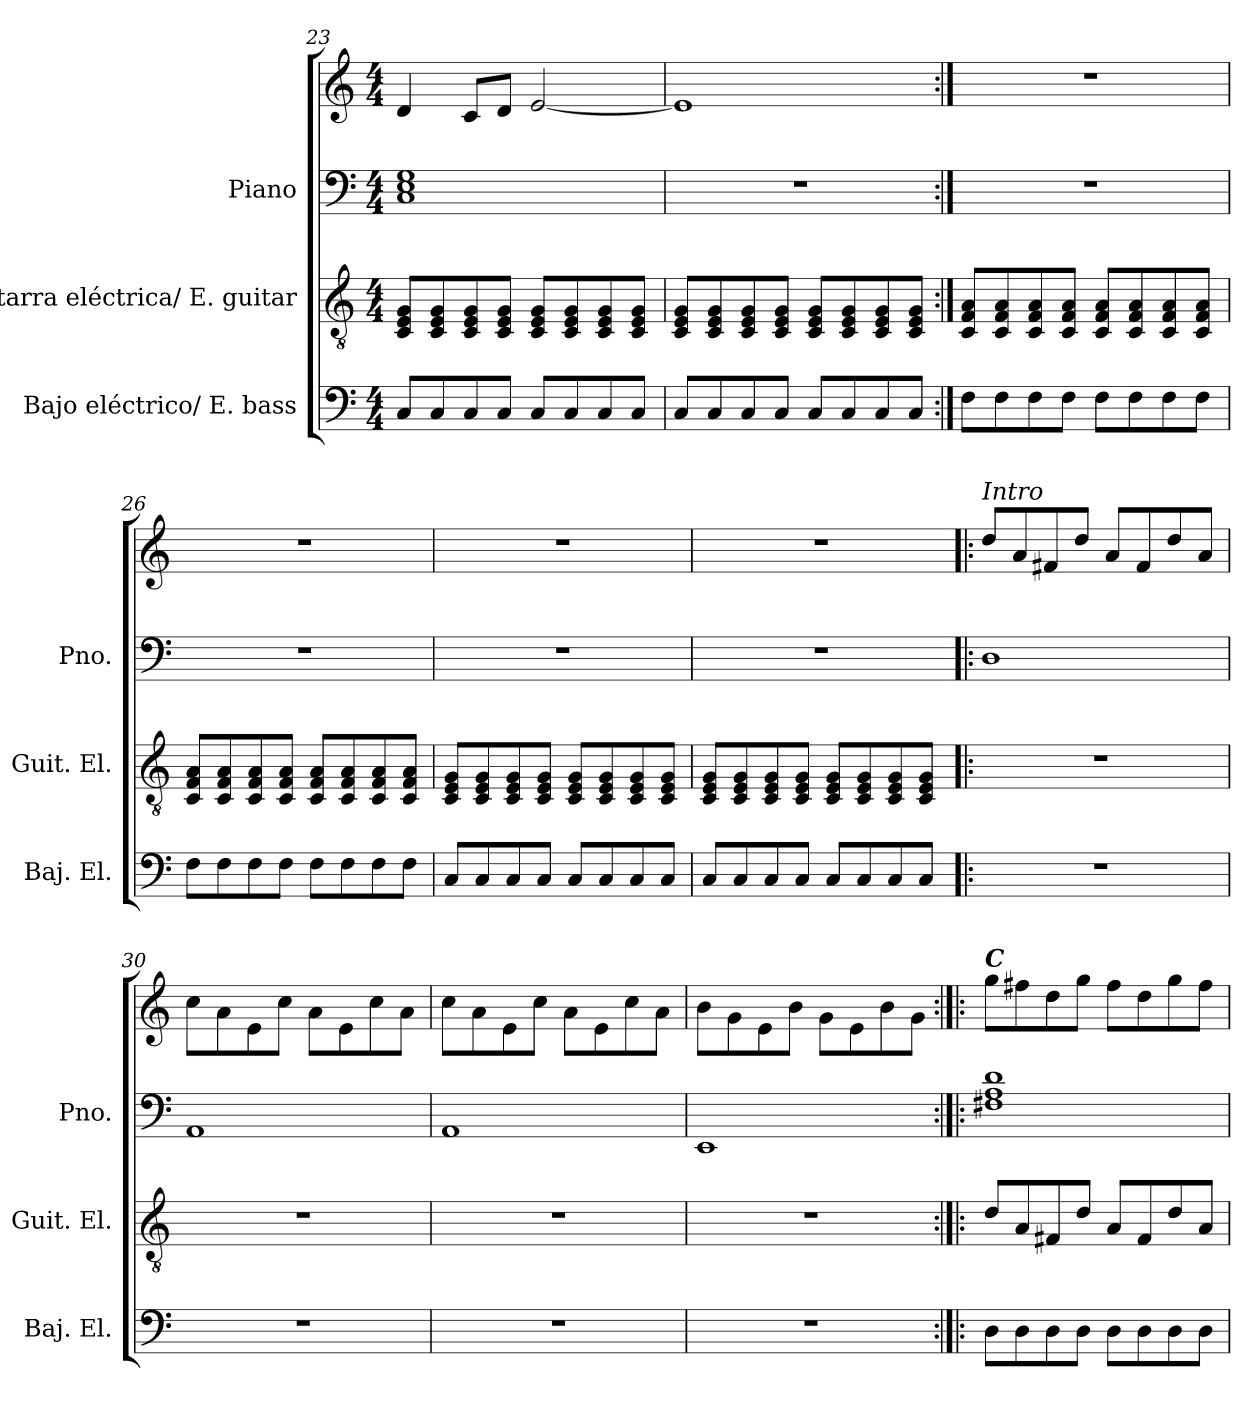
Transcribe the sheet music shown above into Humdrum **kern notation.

**kern	**kern	**kern	**kern
*part3	*part2	*part1	*part1
*staff4	*staff3	*staff2	*staff1
*I"Bajo eléctrico/ E. bass	*I"Guitarra eléctrica/ E. guitar	*I"Piano	*
*I'Baj. El.	*I'Guit. El.	*I'Pno.	*
*clefF4	*clefGv2	*clefF4	*clefG2
*ITrd7c12	*	*	*
*k[]	*k[]	*k[]	*k[]
*M4/4	*M4/4	*M4/4	*M4/4
=23	=23	=23	=23
8CC/L	8C/ 8E/ 8G/L	1C 1E 1G	4d/
8CC/	8C/ 8E/ 8G/	.	.
8CC/	8C/ 8E/ 8G/	.	8c/L
8CC/J	8C/ 8E/ 8G/J	.	8d/J
8CC/L	8C/ 8E/ 8G/L	.	[2e/
8CC/	8C/ 8E/ 8G/	.	.
8CC/	8C/ 8E/ 8G/	.	.
8CC/J	8C/ 8E/ 8G/J	.	.
=24	=24	=24	=24
8CC/L	8C/ 8E/ 8G/L	1r	1e]
8CC/	8C/ 8E/ 8G/	.	.
8CC/	8C/ 8E/ 8G/	.	.
8CC/J	8C/ 8E/ 8G/J	.	.
8CC/L	8C/ 8E/ 8G/L	.	.
8CC/	8C/ 8E/ 8G/	.	.
8CC/	8C/ 8E/ 8G/	.	.
8CC/J	8C/ 8E/ 8G/J	.	.
!!LO:LB:g=z
=25:|!	=25:|!	=25:|!	=25:|!
8FF\L	8C/ 8F/ 8A/L	1r	1r
8FF\	8C/ 8F/ 8A/	.	.
8FF\	8C/ 8F/ 8A/	.	.
8FF\J	8C/ 8F/ 8A/J	.	.
8FF\L	8C/ 8F/ 8A/L	.	.
8FF\	8C/ 8F/ 8A/	.	.
8FF\	8C/ 8F/ 8A/	.	.
8FF\J	8C/ 8F/ 8A/J	.	.
=26	=26	=26	=26
8FF\L	8C/ 8F/ 8A/L	1r	1r
8FF\	8C/ 8F/ 8A/	.	.
8FF\	8C/ 8F/ 8A/	.	.
8FF\J	8C/ 8F/ 8A/J	.	.
8FF\L	8C/ 8F/ 8A/L	.	.
8FF\	8C/ 8F/ 8A/	.	.
8FF\	8C/ 8F/ 8A/	.	.
8FF\J	8C/ 8F/ 8A/J	.	.
=27	=27	=27	=27
8CC/L	8C/ 8E/ 8G/L	1r	1r
8CC/	8C/ 8E/ 8G/	.	.
8CC/	8C/ 8E/ 8G/	.	.
8CC/J	8C/ 8E/ 8G/J	.	.
8CC/L	8C/ 8E/ 8G/L	.	.
8CC/	8C/ 8E/ 8G/	.	.
8CC/	8C/ 8E/ 8G/	.	.
8CC/J	8C/ 8E/ 8G/J	.	.
=28	=28	=28	=28
8CC/L	8C/ 8E/ 8G/L	1r	1r
8CC/	8C/ 8E/ 8G/	.	.
8CC/	8C/ 8E/ 8G/	.	.
8CC/J	8C/ 8E/ 8G/J	.	.
8CC/L	8C/ 8E/ 8G/L	.	.
8CC/	8C/ 8E/ 8G/	.	.
8CC/	8C/ 8E/ 8G/	.	.
8CC/J	8C/ 8E/ 8G/J	.	.
!!LO:LB:g=z
=29!|:	=29!|:	=29!|:	=29!|:
!	!	!	!LO:TX:a:i:t=Intro
1r	1r	1D	8dd/L
.	.	.	8a/
.	.	.	8f#X/
.	.	.	8dd/J
.	.	.	8a/L
.	.	.	8f#/
.	.	.	8dd/
.	.	.	8a/J
=30	=30	=30	=30
1r	1r	1AA	8cc\L
.	.	.	8a\
.	.	.	8e\
.	.	.	8cc\J
.	.	.	8a\L
.	.	.	8e\
.	.	.	8cc\
.	.	.	8a\J
=31	=31	=31	=31
1r	1r	1AA	8cc\L
.	.	.	8a\
.	.	.	8e\
.	.	.	8cc\J
.	.	.	8a\L
.	.	.	8e\
.	.	.	8cc\
.	.	.	8a\J
=32	=32	=32	=32
1r	1r	1EE	8b\L
.	.	.	8g\
.	.	.	8e\
.	.	.	8b\J
.	.	.	8g\L
.	.	.	8e\
.	.	.	8b\
.	.	.	8g\J
!!LO:PB:g=z
=33:|!|:	=33:|!|:	=33:|!|:	=33:|!|:
!	!	!	!LO:TX:Bi:t=C
8DD\L	8d/L	1F#X 1A 1d	8gg\L
8DD\	8A/	.	8ff#X\
8DD\	8F#X/	.	8dd\
8DD\J	8d/J	.	8gg\J
8DD\L	8A/L	.	8ff#\L
8DD\	8F#/	.	8dd\
8DD\	8d/	.	8gg\
8DD\J	8A/J	.	8ff#\J
=	=	=	=
*-	*-	*-	*-
